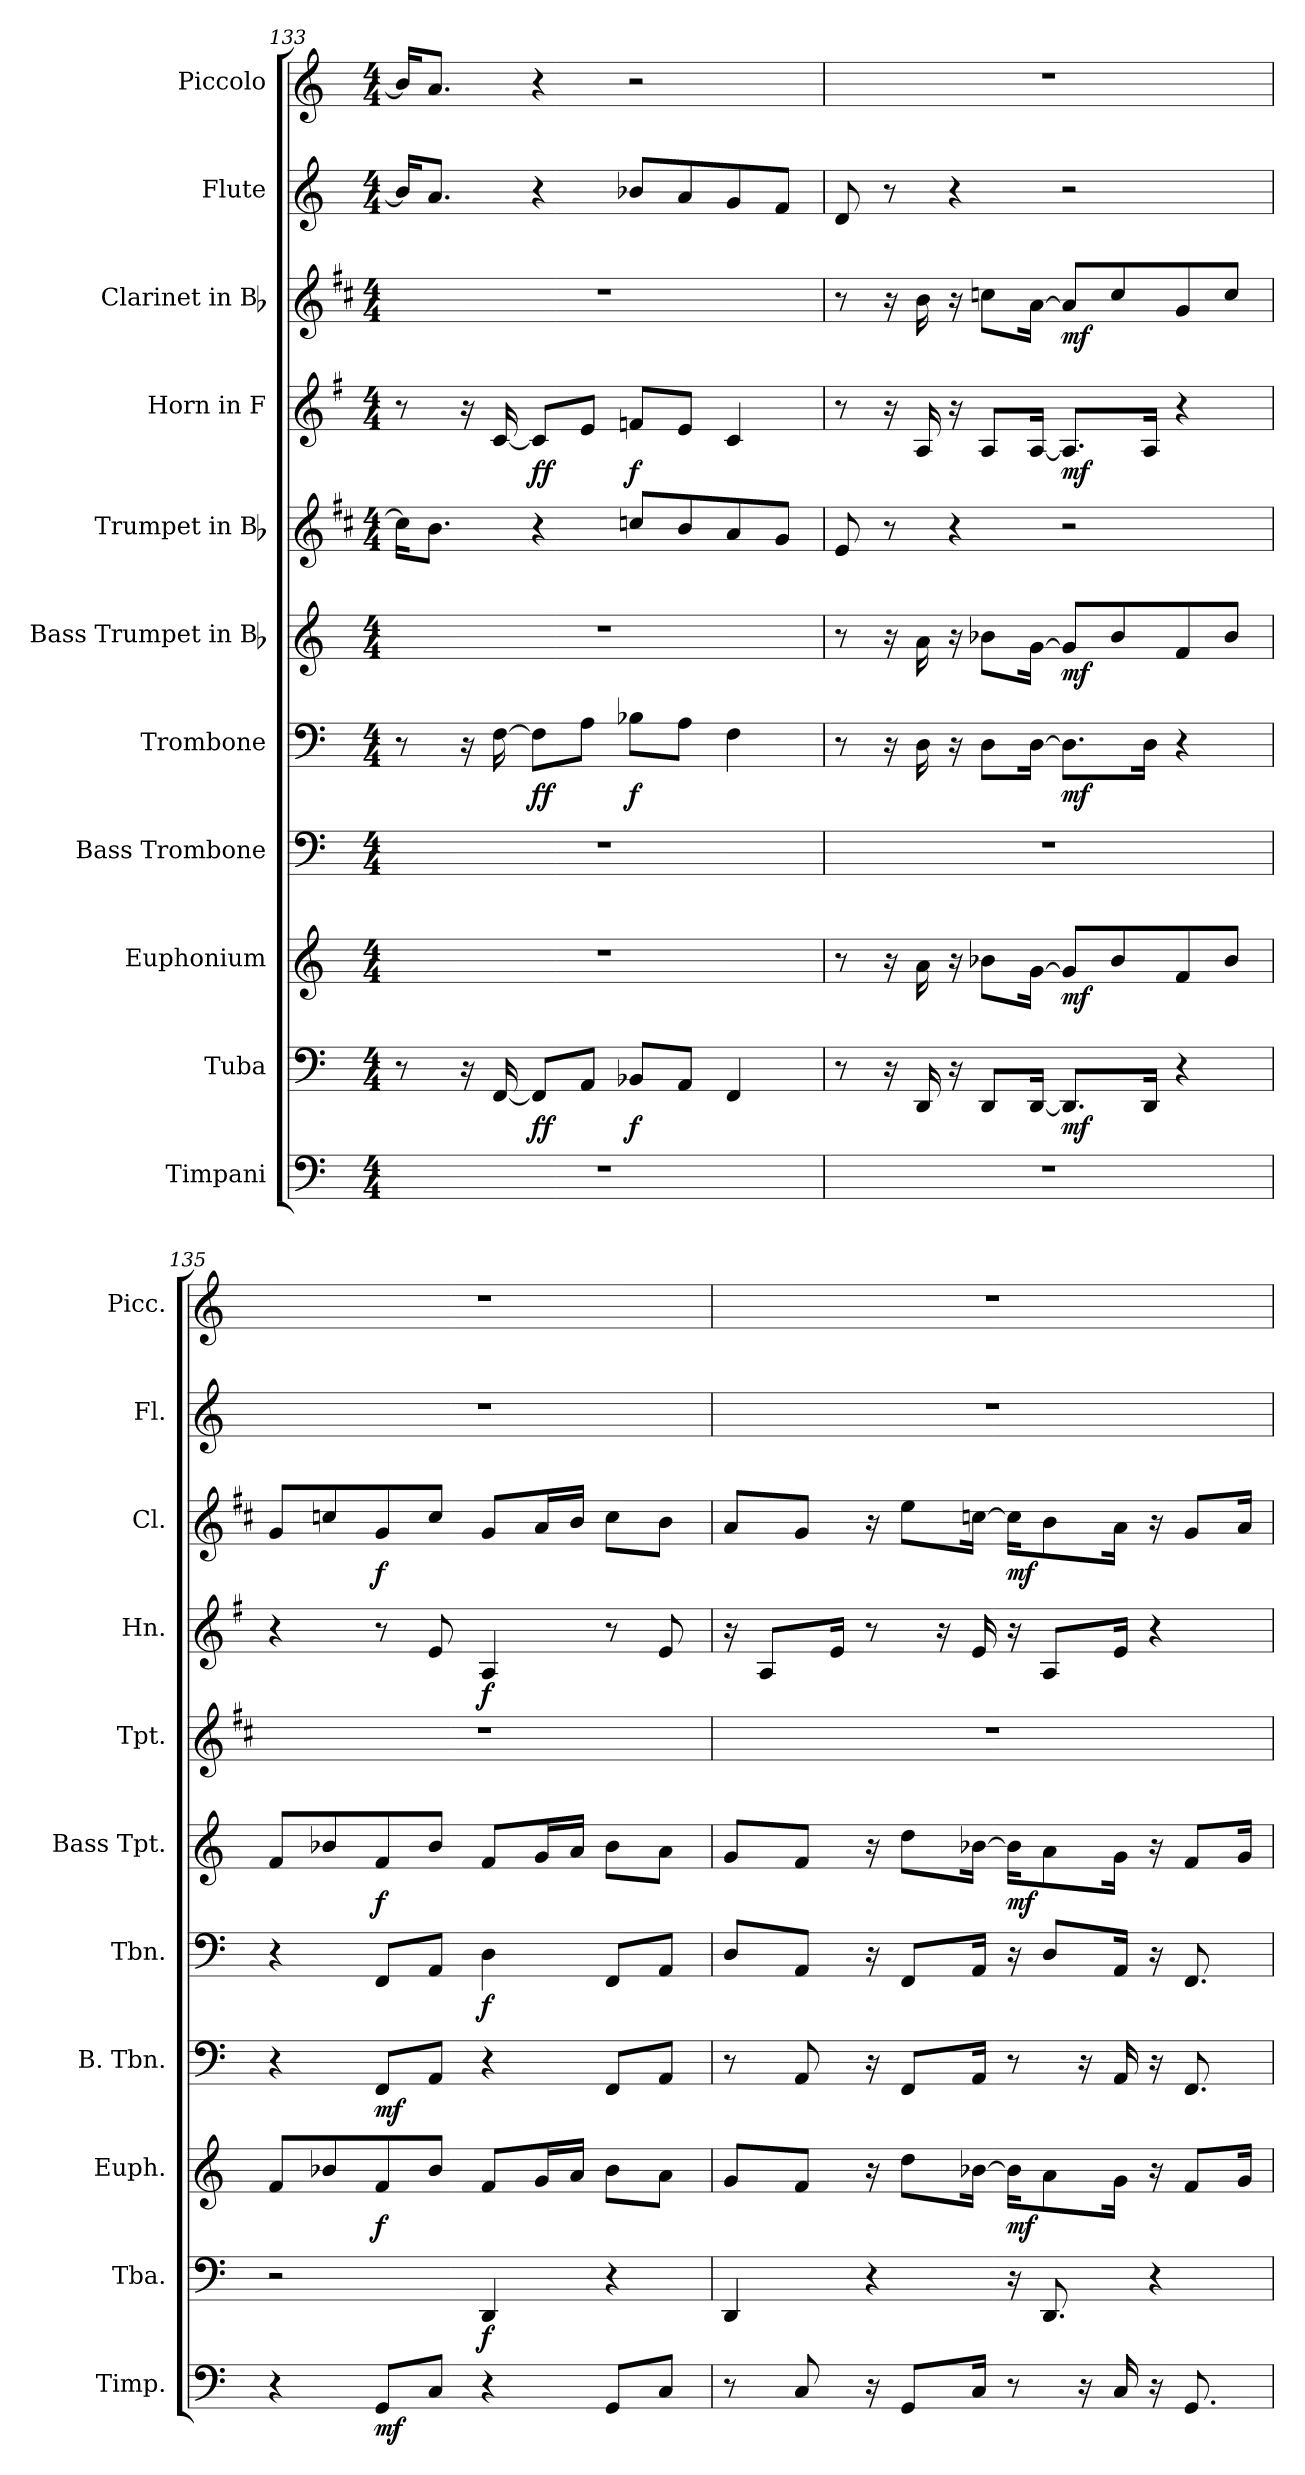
**kern	**dynam	**kern	**dynam	**kern	**dynam	**kern	**dynam	**kern	**dynam	**kern	**dynam	**kern	**kern	**dynam	**kern	**dynam	**kern	**kern
*part11	*part11	*part10	*part10	*part9	*part9	*part8	*part8	*part7	*part7	*part6	*part6	*part5	*part4	*part4	*part3	*part3	*part2	*part1
*staff11	*staff11	*staff10	*staff10	*staff9	*staff9	*staff8	*staff8	*staff7	*staff7	*staff6	*staff6	*staff5	*staff4	*staff4	*staff3	*staff3	*staff2	*staff1
*I"Timpani	*	*I"Tuba	*	*I"Euphonium	*	*I"Bass Trombone	*	*I"Trombone	*	*I"Bass Trumpet in Bb	*	*I"Trumpet in Bb	*I"Horn in F	*	*I"Clarinet in Bb	*	*I"Flute	*I"Piccolo
*I'Timp.	*	*I'Tba.	*	*I'Euph.	*	*I'B. Tbn.	*	*I'Tbn.	*	*I'Bass Tpt.	*	*I'Tpt.	*I'Hn.	*	*I'Cl.	*	*I'Fl.	*I'Picc.
*clefF4	*	*clefF4	*	*clefG2	*	*clefF4	*	*clefF4	*	*clefG2	*	*clefG2	*clefG2	*	*clefG2	*	*clefG2	*clefG2
*	*	*	*	*ITrd8c14	*	*	*	*	*	*ITrd8c14	*	*ITrd1c2	*ITrd4c7	*	*ITrd1c2	*	*	*ITrd-7c-12
*k[]	*	*k[]	*	*k[]	*	*k[]	*	*k[]	*	*k[]	*	*k[]	*k[]	*	*k[]	*	*k[]	*k[]
*C:	*	*C:	*	*C:	*	*C:	*	*C:	*	*C:	*	*C:	*C:	*	*C:	*	*C:	*C:
*M4/4	*	*M4/4	*	*M4/4	*	*M4/4	*	*M4/4	*	*M4/4	*	*M4/4	*M4/4	*	*M4/4	*	*M4/4	*M4/4
=133	=133	=133	=133	=133	=133	=133	=133	=133	=133	=133	=133	=133	=133	=133	=133	=133	=133	=133
1r	.	8r	.	1r	.	1r	.	8r	.	1r	.	16b-i\KL]	8r	.	1r	.	16b-i/KL]	16bb-i/KL]
.	.	.	.	.	.	.	.	.	.	.	.	8.ai\J	.	.	.	.	8.ai/J	8.aai/J
.	.	16r	.	.	.	.	.	16r	.	.	.	.	16r	.	.	.	.	.
.	.	[16FFi/	.	.	.	.	.	[16Fi\	.	.	.	.	[16Fi/	.	.	.	.	.
.	.	8FFi/L]	ff	.	.	.	.	8Fi\L]	ff	.	.	4r	8Fi/L]	ff	.	.	4r	4r
.	.	8AAi/J	.	.	.	.	.	8Ai\J	.	.	.	.	8Ai/J	.	.	.	.	.
.	.	8BB-Xi/L	f	.	.	.	.	8B-Xi\L	f	.	.	8b-Xi/L	8B-Xi/L	f	.	.	8b-Xi/L	2r
.	.	8AAi/J	.	.	.	.	.	8Ai\J	.	.	.	8ai/	8Ai/J	.	.	.	8ai/	.
.	.	4FFi/	.	.	.	.	.	4Fi\	.	.	.	8gi/	4Fi/	.	.	.	8gi/	.
.	.	.	.	.	.	.	.	.	.	.	.	8fi/J	.	.	.	.	8fi/J	.
!!LO:PB:g=z
=134	=134	=134	=134	=134	=134	=134	=134	=134	=134	=134	=134	=134	=134	=134	=134	=134	=134	=134
1r	.	8r	.	8r	.	1r	.	8r	.	8r	.	8di/	8r	.	8r	.	8di/	1r
.	.	16r	.	16r	.	.	.	16r	.	16r	.	8r	16r	.	16r	.	8r	.
.	.	16DDi/	.	16Ai\	.	.	.	16Di\	.	16Ai\	.	.	16Di/	.	16ai\	.	.	.
.	.	16r	.	16r	.	.	.	16r	.	16r	.	4r	16r	.	16r	.	4r	.
.	.	8DDi/L	.	8B-Xi\L	.	.	.	8Di\L	.	8B-Xi\L	.	.	8Di/L	.	8b-Xi\L	.	.	.
.	.	[16DDi/Jk	.	[16Gi\Jk	.	.	.	[16Di\Jk	.	[16Gi\Jk	.	.	[16Di/Jk	.	[16gi\Jk	.	.	.
.	.	8.DDi/L]	mf	8Gi/L]	mf	.	.	8.Di\L]	mf	8Gi/L]	mf	2r	8.Di/L]	mf	8gi/L]	mf	2r	.
.	.	.	.	8B-i/	.	.	.	.	.	8B-i/	.	.	.	.	8b-i/	.	.	.
.	.	16DDi/Jk	.	.	.	.	.	16Di\Jk	.	.	.	.	16Di/Jk	.	.	.	.	.
.	.	4r	.	8Fi/	.	.	.	4r	.	8Fi/	.	.	4r	.	8fi/	.	.	.
.	.	.	.	8B-i/J	.	.	.	.	.	8B-i/J	.	.	.	.	8b-i/J	.	.	.
=135	=135	=135	=135	=135	=135	=135	=135	=135	=135	=135	=135	=135	=135	=135	=135	=135	=135	=135
4r	.	2r	.	8Fi/L	.	4r	.	4r	.	8Fi/L	.	1r	4r	.	8fi/L	.	1r	1r
.	.	.	.	8B-Xi/	.	.	.	.	.	8B-Xi/	.	.	.	.	8b-Xi/	.	.	.
8GGi/L	mf	.	.	8Fi/	f	8FFi/L	mf	8FFi/L	.	8Fi/	f	.	8r	.	8fi/	f	.	.
8Ci/J	.	.	.	8B-i/J	.	8AAi/J	.	8AAi/J	.	8B-i/J	.	.	8Ai/	.	8b-i/J	.	.	.
4r	.	4DDi/	f	8Fi/L	.	4r	.	4Di\	f	8Fi/L	.	.	4Di/	f	8fi/L	.	.	.
.	.	.	.	16Gi/L	.	.	.	.	.	16Gi/L	.	.	.	.	16gi/L	.	.	.
.	.	.	.	16Ai/JJ	.	.	.	.	.	16Ai/JJ	.	.	.	.	16ai/JJ	.	.	.
8GGi/L	.	4r	.	8B-i\L	.	8FFi/L	.	8FFi/L	.	8B-i\L	.	.	8r	.	8b-i\L	.	.	.
8Ci/J	.	.	.	8Ai\J	.	8AAi/J	.	8AAi/J	.	8Ai\J	.	.	8Ai/	.	8ai\J	.	.	.
=136	=136	=136	=136	=136	=136	=136	=136	=136	=136	=136	=136	=136	=136	=136	=136	=136	=136	=136
8r	.	4DDi/	.	8Gi/L	.	8r	.	8Di/L	.	8Gi/L	.	1r	16r	.	8gi/L	.	1r	1r
.	.	.	.	.	.	.	.	.	.	.	.	.	8Di/L	.	.	.	.	.
8Ci/	.	.	.	8Fi/J	.	8AAi/	.	8AAi/J	.	8Fi/J	.	.	.	.	8fi/J	.	.	.
.	.	.	.	.	.	.	.	.	.	.	.	.	16Ai/Jk	.	.	.	.	.
16r	.	4r	.	16r	.	16r	.	16r	.	16r	.	.	8r	.	16r	.	.	.
8GGi/L	.	.	.	8di\L	.	8FFi/L	.	8FFi/L	.	8di\L	.	.	.	.	8ddi\L	.	.	.
.	.	.	.	.	.	.	.	.	.	.	.	.	16r	.	.	.	.	.
16Ci/Jk	.	.	.	[16B-Xi\Jk	.	16AAi/Jk	.	16AAi/Jk	.	[16B-Xi\Jk	.	.	16Ai/	.	[16b-Xi\Jk	.	.	.
8r	.	16r	.	16B-i\KL]	mf	8r	.	16r	.	16B-i\KL]	mf	.	16r	.	16b-i\KL]	mf	.	.
.	.	8.DDi/	.	8Ai\	.	.	.	8Di/L	.	8Ai\	.	.	8Di/L	.	8ai\	.	.	.
16r	.	.	.	.	.	16r	.	.	.	.	.	.	.	.	.	.	.	.
16Ci/	.	.	.	16Gi\Jk	.	16AAi/	.	16AAi/Jk	.	16Gi\Jk	.	.	16Ai/Jk	.	16gi\Jk	.	.	.
16r	.	4r	.	16r	.	16r	.	16r	.	16r	.	.	4r	.	16r	.	.	.
8.GGi/	.	.	.	8Fi/L	.	8.FFi/	.	8.FFi/	.	8Fi/L	.	.	.	.	8fi/L	.	.	.
.	.	.	.	16Gi/Jk	.	.	.	.	.	16Gi/Jk	.	.	.	.	16gi/Jk	.	.	.
=	=	=	=	=	=	=	=	=	=	=	=	=	=	=	=	=	=	=
*-	*-	*-	*-	*-	*-	*-	*-	*-	*-	*-	*-	*-	*-	*-	*-	*-	*-	*-
